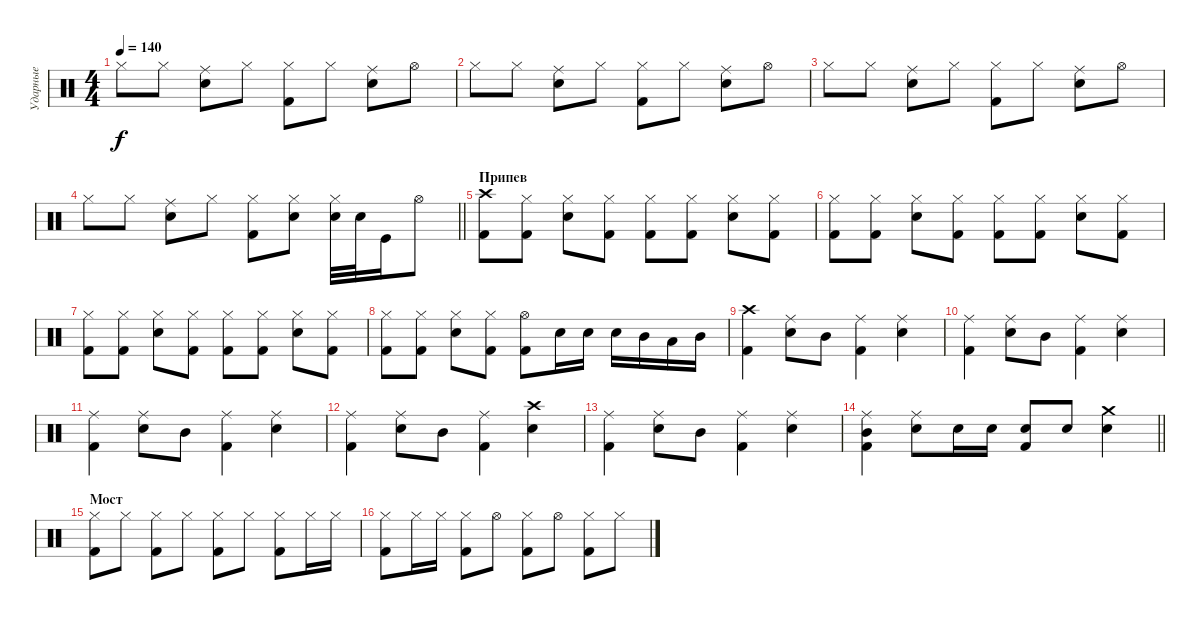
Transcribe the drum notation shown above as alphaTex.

\track ("Ударные" "Ударные") {instrument percussion}
\staff {score}
\articulation defaults
\ts (4 4)
\tempo 140
\clef neutral
\ks c "Hi-Hat (closed)".8{dy f} "Hi-Hat (closed)".8
("Electric Snare (hit)" "Ride (middle)").8 "Hi-Hat (closed)".8 ("Hi-Hat (closed)" "Kick (hit) 2").8 "Hi-Hat (closed)".8 ("Electric Snare (hit)" "Ride (middle)").8 "Hi-Hat (open)".8 |
"Hi-Hat (closed)".8 "Hi-Hat (closed)".8 ("Electric Snare (hit)" "Ride (middle)").8 "Hi-Hat (closed)".8 ("Hi-Hat (closed)" "Kick (hit) 2").8 "Hi-Hat (closed)".8 ("Electric Snare (hit)" "Ride (middle)").8 "Hi-Hat (open)".8 |
"Hi-Hat (closed)".8 "Hi-Hat (closed)".8 ("Electric Snare (hit)" "Ride (middle)").8 "Hi-Hat (closed)".8 ("Hi-Hat (closed)" "Kick (hit) 2").8 "Hi-Hat (closed)".8 ("Electric Snare (hit)" "Ride (middle)").8 "Hi-Hat (open)".8 |
\barLineRight lightlight "Hi-Hat (closed)".8 "Hi-Hat (closed)".8
("Electric Snare (hit)" "Ride (middle)").8 "Hi-Hat (closed)".8 ("Hi-Hat (closed)" "Kick (hit) 2").8 ("Hi-Hat (closed)" "Electric Snare (hit)").8 ("Hi-Hat (closed)" "Electric Snare (hit)").32 "Electric Snare (hit)".32 "Kick (hit)".16 "Hi-Hat (open)".8 |
\section ("" "Припев")
("Crash high (hit)" "Kick (hit) 2").8 ("Hi-Hat (closed)" "Kick (hit) 2").8 ("Hi-Hat (closed)" "Electric Snare (hit)").8 ("Hi-Hat (closed)" "Kick (hit) 2").8 ("Hi-Hat (closed)" "Kick (hit) 2").8 ("Hi-Hat (closed)" "Kick (hit) 2").8 ("Hi-Hat (closed)" "Electric Snare (hit)").8 ("Hi-Hat (closed)" "Kick (hit) 2").8 |
("Hi-Hat (closed)" "Kick (hit) 2").8 ("Hi-Hat (closed)" "Kick (hit) 2").8 ("Hi-Hat (closed)" "Electric Snare (hit)").8 ("Hi-Hat (closed)" "Kick (hit) 2").8 ("Hi-Hat (closed)" "Kick (hit) 2").8 ("Hi-Hat (closed)" "Kick (hit) 2").8 ("Hi-Hat (closed)" "Electric Snare (hit)").8 ("Hi-Hat (closed)" "Kick (hit) 2").8 |
("Hi-Hat (closed)" "Kick (hit) 2").8 ("Hi-Hat (closed)" "Kick (hit) 2").8 ("Hi-Hat (closed)" "Electric Snare (hit)").8 ("Hi-Hat (closed)" "Kick (hit) 2").8 ("Hi-Hat (closed)" "Kick (hit) 2").8 ("Hi-Hat (closed)" "Kick (hit) 2").8 ("Hi-Hat (closed)" "Electric Snare (hit)").8 ("Hi-Hat (closed)" "Kick (hit) 2").8 |
("Hi-Hat (closed)" "Kick (hit) 2").8 ("Hi-Hat (closed)" "Kick (hit) 2").8 ("Hi-Hat (closed)" "Electric Snare (hit)").8 ("Hi-Hat (closed)" "Kick (hit) 2").8 ("Hi-Hat (open)" "Kick (hit) 2").8 "Electric Snare (hit)".16 "Electric Snare (hit)".16 "Electric Snare (hit)".16 "Mid Tom (hit)".16 "Low Tom (hit)".16 "Mid Tom (hit)".16 |
("Crash high (hit)" "Kick (hit) 2").4 ("Ride (middle)" "Electric Snare (hit)").8 "Mid Tom (hit)".8 ("Ride (middle)" "Kick (hit) 2").4 ("Ride (middle)" "Electric Snare (hit)").4 |
("Ride (middle)" "Kick (hit) 2").4 ("Ride (middle)" "Electric Snare (hit)").8 "Mid Tom (hit)".8 ("Ride (middle)" "Kick (hit) 2").4 ("Ride (middle)" "Electric Snare (hit)").4 |
("Ride (middle)" "Kick (hit) 2").4 ("Ride (middle)" "Electric Snare (hit)").8 "Mid Tom (hit)".8 ("Ride (middle)" "Kick (hit) 2").4 ("Ride (middle)" "Electric Snare (hit)").4 |
("Ride (middle)" "Kick (hit) 2").4 ("Ride (middle)" "Electric Snare (hit)").8 "Mid Tom (hit)".8 ("Ride (middle)" "Kick (hit) 2").4 ("Crash high (hit)" "Electric Snare (hit)").4 |
("Ride (middle)" "Kick (hit) 2").4 ("Ride (middle)" "Electric Snare (hit)").8 "Mid Tom (hit)".8 ("Ride (middle)" "Kick (hit) 2").4 ("Ride (middle)" "Electric Snare (hit)").4 |
\barLineRight lightlight
("Ride (middle)" "Kick (hit) 2" "Mid Tom (hit)").4 ("Ride (middle)" "Electric Snare (hit)").8 "Electric Snare (hit)".16 "Electric Snare (hit)".16 ("Electric Snare (hit)" "Kick (hit) 2").8 "Electric Snare (hit)".8 ("Crash medium (hit)" "Electric Snare (hit)").4 |
\section ("" "Мост")
("Hi-Hat (closed)" "Kick (hit) 2").8 "Hi-Hat (closed)".8 ("Hi-Hat (closed)" "Kick (hit) 2").8 "Hi-Hat (closed)".8 ("Hi-Hat (closed)" "Kick (hit) 2").8 "Hi-Hat (closed)".8 ("Hi-Hat (closed)" "Kick (hit) 2").8 "Hi-Hat (closed)".16 "Hi-Hat (closed)".16 |
("Hi-Hat (closed)" "Kick (hit) 2").8 "Hi-Hat (closed)".16 "Hi-Hat (closed)".16 ("Hi-Hat (closed)" "Kick (hit) 2").8 "Hi-Hat (open)".8 ("Hi-Hat (closed)" "Kick (hit) 2").8 "Hi-Hat (open)".8 ("Hi-Hat (closed)" "Kick (hit) 2").8 "Hi-Hat (closed)".8
